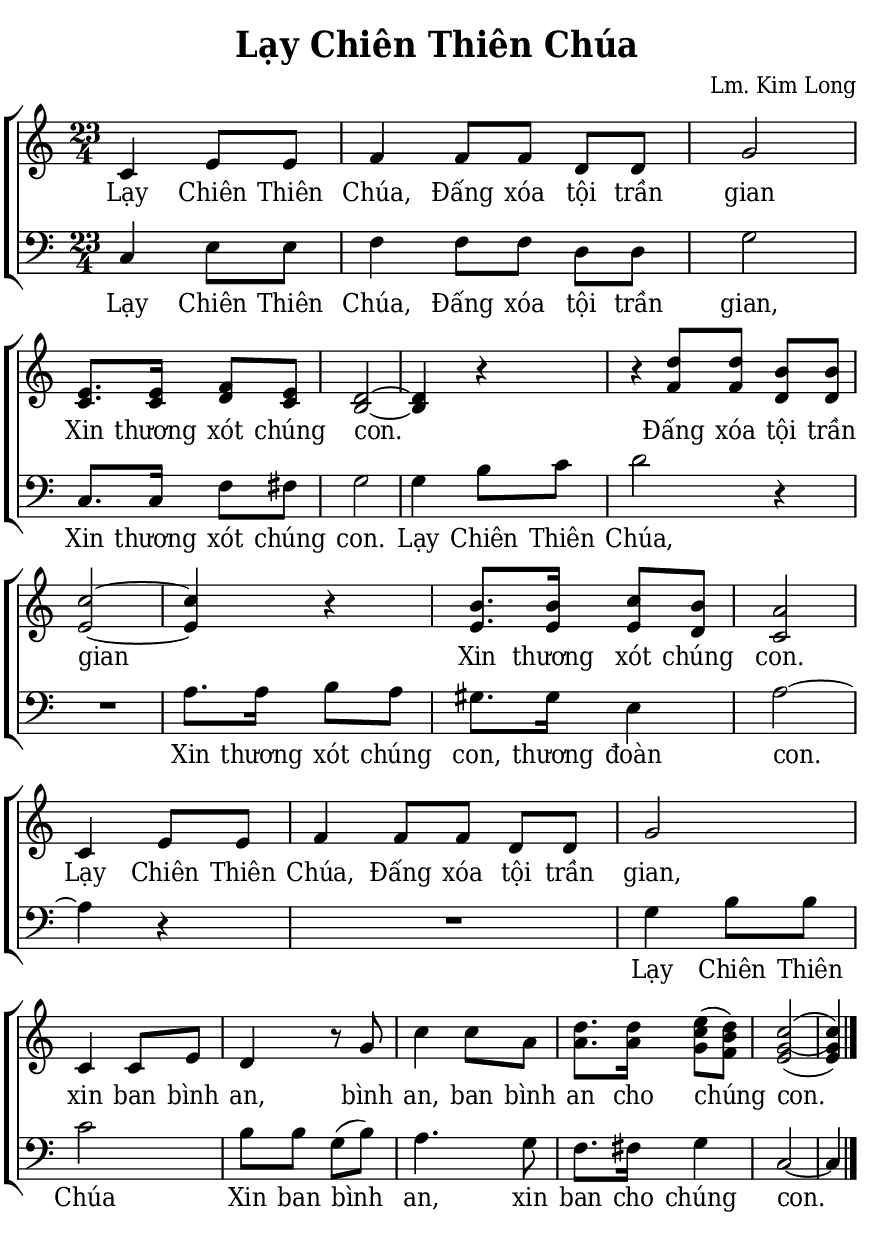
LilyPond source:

% Cài đặt chung
\version "2.22.1"
\include "english.ly"

\header {
  title = "Lạy Chiên Thiên Chúa"
  composer = "Lm. Kim Long"
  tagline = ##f
}

% Nhạc điệp khúc
nhacDiepKhucSop = \relative c' {
  \time 23/4
  \partial 2 c4 e8 e |
  \time 3/4
  \override Staff.TimeSignature.break-visibility = #all-invisible
  f4 f8 [f] d d |
  \time 2/4
  g2 |
  <<
    {
      e8. e16 f8 e |
      d2 ~ |
      d4
    }
    {
      c8. c16 d8 c |
      b2 ~ |
      b4
    }
  >>
  r4 |
  <<
    {
      \time 3/4
      r4 d'8 [d8] b b |
      \time 2/4
      c2 ~ |
      c4
    }
    {
      \time 3/4
      r4 f,8 f d d |
      \time 2/4
      e2 ~ |
      e4
    }
  >>
  r4 |
  <<
    {
      b'8. b16 c8 b |
      a2
    }
    {
      e8. e16 e8 d |
      c2
    }
  >>
  c4 e8 e |
  \time 3/4
  f4 f8 [f] d d |
  \time 2/4
  g2
  c,4 c8 e |
  d4 r8 g |
  c4 c8 a |
  <<
    {
      d8. d16 e8 ^(d) |
      c2 ^( |
      c4)
    }
    {
      a8. a16 <c g>8 (<b f>) |
      <g \=1( e>2 \=2( |
      <g \=1) e>4 \=2)
    }
  >>
  \bar "|."
}

nhacDiepKhucBas = \relative c {
  c4 e8 e |
  \override Staff.TimeSignature.break-visibility = #all-invisible
  f4 f8 [f] d d |
  g2 |
  c,8. c16 f8 fs |
  g2 |
  g4 b8 c |
  d2 r4 |
  R2
  a8. a16 b8 a |
  gs8. gs16 e4 |
  a2 ~ |
  a4 r |
  R2.
  g4 b8 b |
  c2 |
  b8 b g (b) |
  a4. g8 |
  f8. fs16 g4 |
  c,2 ~ |
  c4
}

% Lời điệp khúc
loiDiepKhucSop = \lyricmode {
  Lạy Chiên Thiên Chúa, Đấng xóa tội trần gian
  Xin thương xót chúng con.
  Đấng xóa tội trần gian
  Xin thương xót chúng con.
  Lạy Chiên Thiên Chúa, Đấng xóa tội trần gian,
  xin ban bình an, bình an,
  ban bình an cho chúng con.
}

loiDiepKhucBas = \lyricmode {
  Lạy Chiên Thiên Chúa, Đấng xóa tội trần gian,
  Xin thương xót chúng con.
  Lạy Chiên Thiên Chúa,
  Xin thương xót chúng con,
  thương đoàn con.
  Lạy Chiên Thiên Chúa
  Xin ban bình an,
  xin ban cho chúng con.
}

% Dàn trang
\paper {
  #(set-paper-size "a5")
  top-margin = 3\mm
  bottom-margin = 3\mm
  left-margin = 3\mm
  right-margin = 3\mm
  indent = #0
  #(define fonts
	 (make-pango-font-tree "Deja Vu Serif Condensed"
	 		       "Deja Vu Serif Condensed"
			       "Deja Vu Serif Condensed"
			       (/ 20 20)))
  page-count = 1
}

TongNhip = {
  \key c \major
  \set Timing.beamExceptions = #'()
  \set Timing.baseMoment = #(ly:make-moment 1/4)
}

\score {
  \new ChoirStaff <<
    \new Staff <<
        \clef treble
        \new Voice = beSop {
          \TongNhip \nhacDiepKhucSop
        }
        \new Lyrics \lyricsto beSop \loiDiepKhucSop
    >>
    \new Staff <<
        \clef bass
        \new Voice = beBas {
          \TongNhip \nhacDiepKhucBas
        }
        \new Lyrics \lyricsto beBas \loiDiepKhucBas
    >>
  >>
  \layout {
    \override Lyrics.LyricSpace.minimum-distance = #1
    \override Score.BarNumber.break-visibility = ##(#f #f #f)
    \override Score.SpacingSpanner.uniform-stretching = ##t
  }
}
